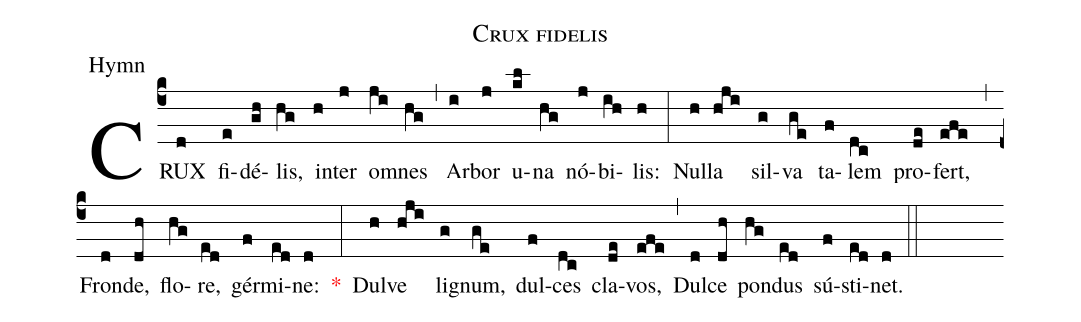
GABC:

name:Crux fidelis;
annotation:Hymn;
mode:I.;
office-part:Hymn;
%%
(c4) CRUX(d) fi(e)dé(gh)lis,(hg) in(h)ter(j) o(ji)mnes(hg) (,) Ar(i)bor(j) u(kl)na(hg) nó(j)bi(ih)lis:(h) (:) Nul(h)la(hji) sil(g)va(ge) ta(f)lem(dc) pro(de)fert,(efe) (,) Fron(d)de,(dh) flo(hg)re,(ed) gér(f)mi(ed)ne:(d) <v>\red{*}</v>(:) Dul(h)ve(hji) li(g)gnum,(ge) dul(f)ces(dc) cla(de)vos,(efe) (,) Dul(d)ce(dh) pon(hg)dus(ed) sú(f)sti(ed)net.(d) (::)
